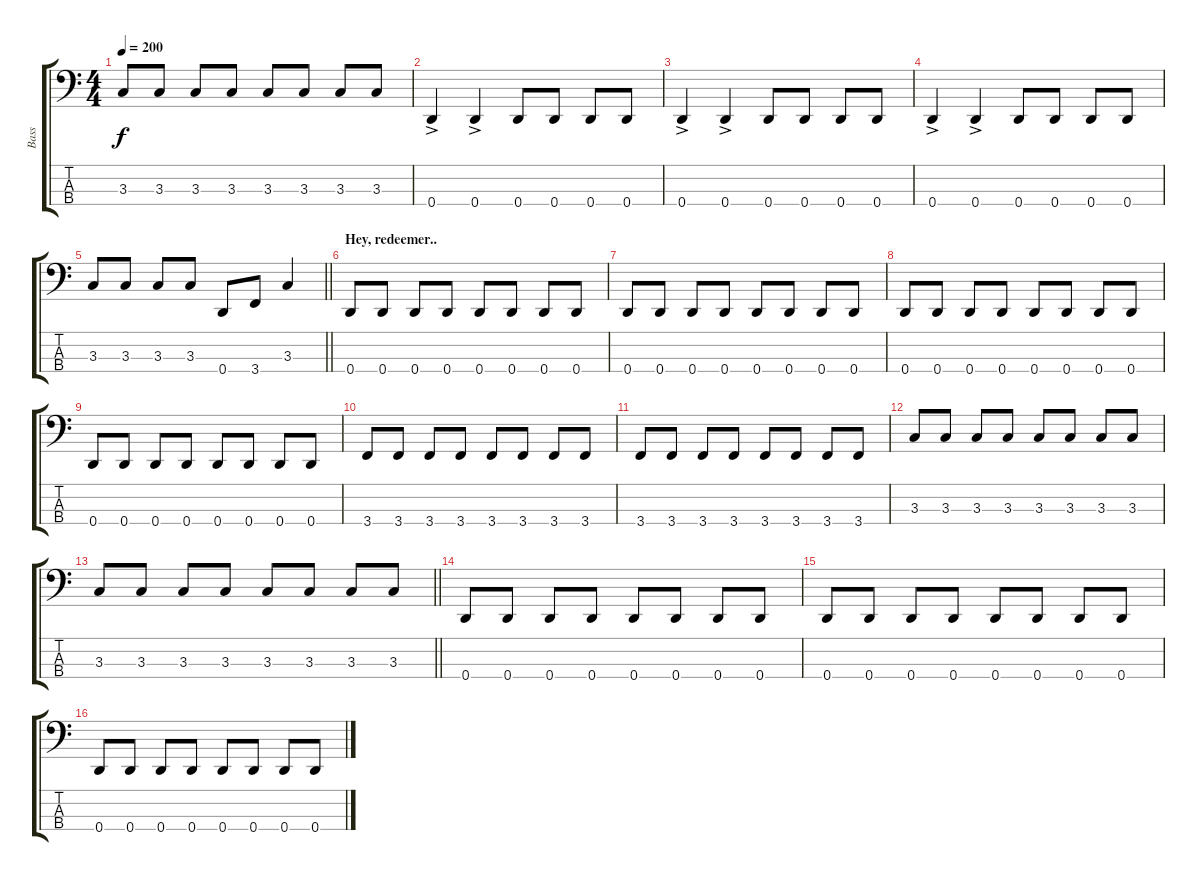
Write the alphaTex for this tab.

\track ("Bass" "Bass") {instrument electricbassfinger}
\staff {score tabs}
\tuning (G2 D2 A1 D1) {hide}
\ts (4 4)
\tempo 200
\clef f4
\ks c
3.3.8{dy f} 3.3.8 3.3.8 3.3.8 3.3.8 3.3.8 3.3.8 3.3.8 |
0.4{ac}.4 0.4{ac}.4 0.4.8 0.4.8 0.4.8 0.4.8 |
0.4{ac}.4 0.4{ac}.4 0.4.8 0.4.8 0.4.8 0.4.8 |
0.4{ac}.4 0.4{ac}.4 0.4.8 0.4.8 0.4.8 0.4.8 |
\barLineRight lightlight
3.3.8 3.3.8 3.3.8 3.3.8 0.4.8 3.4.8 3.3.4 |
\section ("" "Hey, redeemer..")
0.4.8 0.4.8 0.4.8 0.4.8 0.4.8 0.4.8 0.4.8 0.4.8 |
0.4.8 0.4.8 0.4.8 0.4.8 0.4.8 0.4.8 0.4.8 0.4.8 |
0.4.8 0.4.8 0.4.8 0.4.8 0.4.8 0.4.8 0.4.8 0.4.8 |
0.4.8 0.4.8 0.4.8 0.4.8 0.4.8 0.4.8 0.4.8 0.4.8 |
3.4.8 3.4.8 3.4.8 3.4.8 3.4.8 3.4.8 3.4.8 3.4.8 |
3.4.8 3.4.8 3.4.8 3.4.8 3.4.8 3.4.8 3.4.8 3.4.8 |
3.3.8 3.3.8 3.3.8 3.3.8 3.3.8 3.3.8 3.3.8 3.3.8 |
\barLineRight lightlight
3.3.8 3.3.8 3.3.8 3.3.8 3.3.8 3.3.8 3.3.8 3.3.8 |
\section ("" "")
0.4.8 0.4.8 0.4.8 0.4.8 0.4.8 0.4.8 0.4.8 0.4.8 |
0.4.8 0.4.8 0.4.8 0.4.8 0.4.8 0.4.8 0.4.8 0.4.8 |
0.4.8 0.4.8 0.4.8 0.4.8 0.4.8 0.4.8 0.4.8 0.4.8
